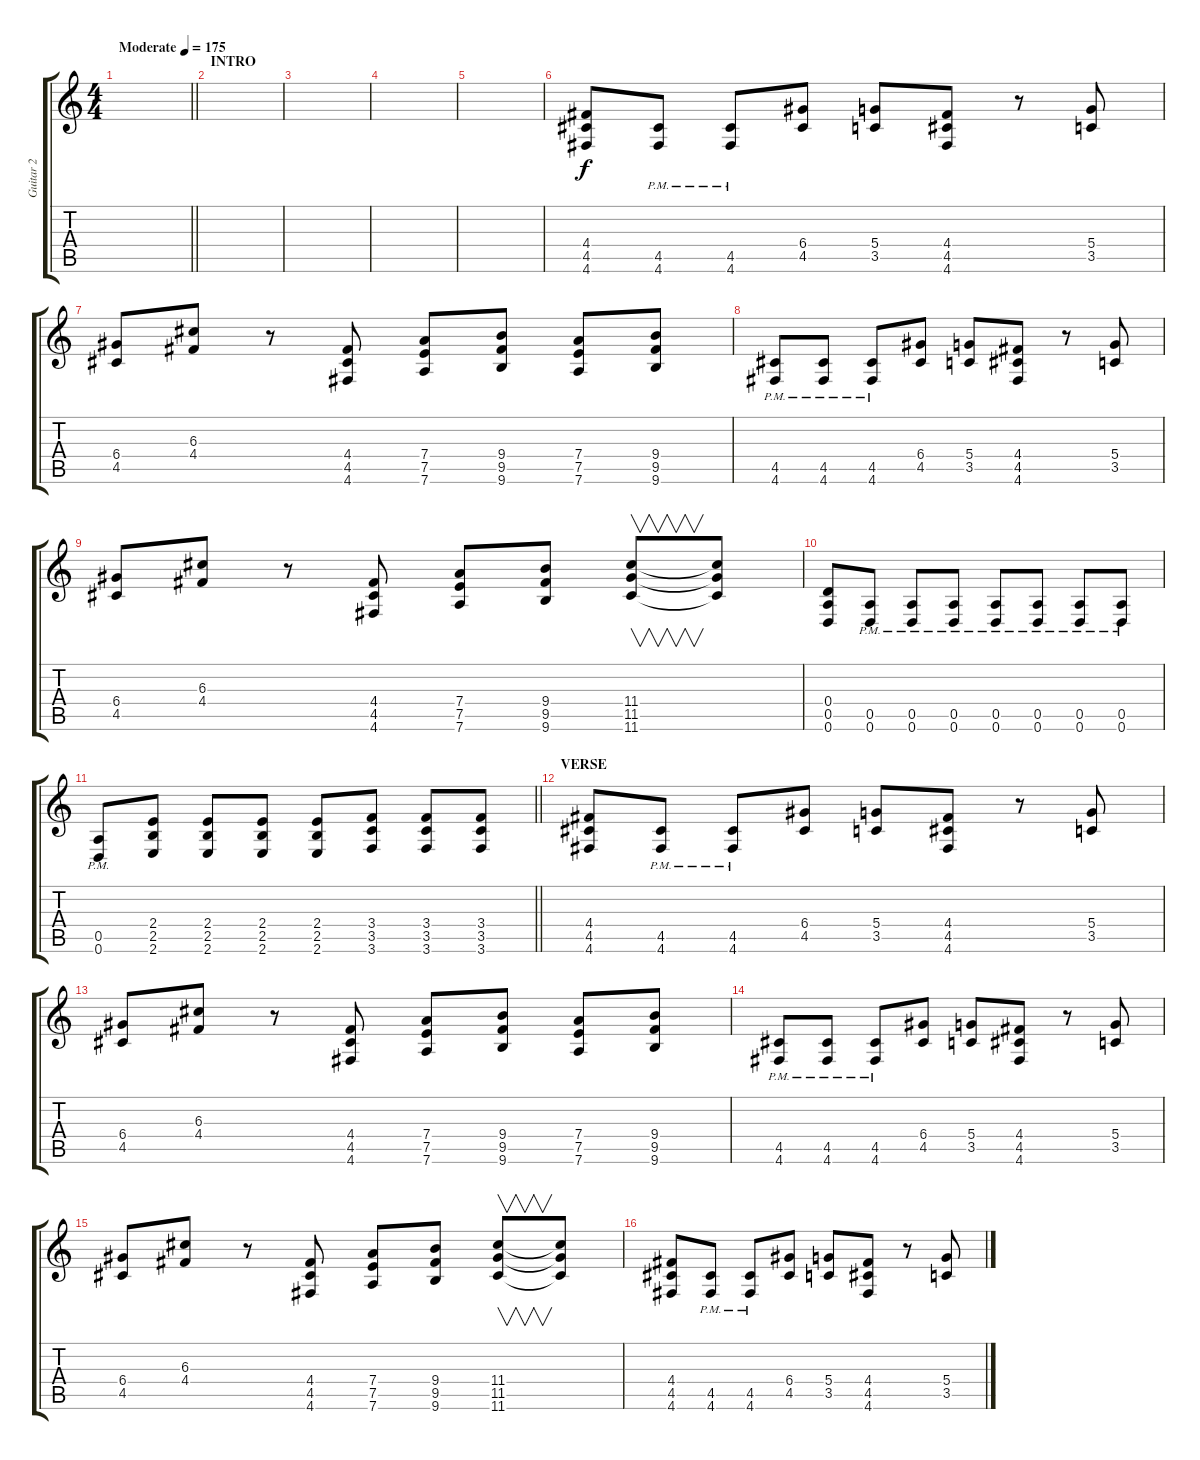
\track ("Guitar 2" "Guitar 2") {instrument overdrivenguitar}
\staff {score tabs}
\tuning (E4 B3 G3 D3 A2 D2) {hide}
\ts (4 4)
\tempo (175 "Moderate")
\clef g2
\barLineRight lightlight
\ks c
|
\section ("" "INTRO")
|
|
|
|
(4.4 4.5 4.6).8 (4.5{pm} 4.6{pm}).8 (4.5{pm} 4.6{pm}).8 (6.4 4.5).8 (5.4 3.5).8 (4.4 4.5 4.6).8 r.8 (5.4 3.5).8 |
(6.4 4.5).8 (6.3 4.4).8 r.8 (4.4 4.5 4.6).8 (7.4 7.5 7.6).8 (9.4 9.5 9.6).8 (7.4 7.5 7.6).8 (9.4 9.5 9.6).8 |
(4.5{pm} 4.6{pm}).8 (4.5{pm} 4.6{pm}).8 (4.5{pm} 4.6{pm}).8 (6.4 4.5).8 (5.4 3.5).8 (4.4 4.5 4.6).8 r.8 (5.4 3.5).8 |
(6.4 4.5).8 (6.3 4.4).8 r.8 (4.4 4.5 4.6).8 (7.4 7.5 7.6).8 (9.4 9.5 9.6).8 (11.4 11.5 11.6).8{v} (11.4{t} 11.5{t} 11.6{t}).8 |
(0.4 0.5 0.6).8 (0.5{pm} 0.6{pm}).8 (0.5{pm} 0.6{pm}).8 (0.5{pm} 0.6{pm}).8 (0.5{pm} 0.6{pm}).8 (0.5{pm} 0.6{pm}).8 (0.5{pm} 0.6{pm}).8 (0.5{pm} 0.6{pm}).8 |
\barLineRight lightlight
(0.5{pm} 0.6{pm}).8 (2.4 2.5 2.6).8 (2.4 2.5 2.6).8 (2.4 2.5 2.6).8 (2.4 2.5 2.6).8 (3.4 3.5 3.6).8 (3.4 3.5 3.6).8 (3.4 3.5 3.6).8 |
\section ("" "VERSE")
(4.4 4.5 4.6).8 (4.5{pm} 4.6{pm}).8 (4.5{pm} 4.6{pm}).8 (6.4 4.5).8 (5.4 3.5).8 (4.4 4.5 4.6).8 r.8 (5.4 3.5).8 |
(6.4 4.5).8 (6.3 4.4).8 r.8 (4.4 4.5 4.6).8 (7.4 7.5 7.6).8 (9.4 9.5 9.6).8 (7.4 7.5 7.6).8 (9.4 9.5 9.6).8 |
(4.5{pm} 4.6{pm}).8 (4.5{pm} 4.6{pm}).8 (4.5{pm} 4.6{pm}).8 (6.4 4.5).8 (5.4 3.5).8 (4.4 4.5 4.6).8 r.8 (5.4 3.5).8 |
(6.4 4.5).8 (6.3 4.4).8 r.8 (4.4 4.5 4.6).8 (7.4 7.5 7.6).8 (9.4 9.5 9.6).8 (11.4 11.5 11.6).8{v} (11.4{t} 11.5{t} 11.6{t}).8 |
(4.4 4.5 4.6).8 (4.5{pm} 4.6{pm}).8 (4.5{pm} 4.6{pm}).8 (6.4 4.5).8 (5.4 3.5).8 (4.4 4.5 4.6).8 r.8 (5.4 3.5).8
